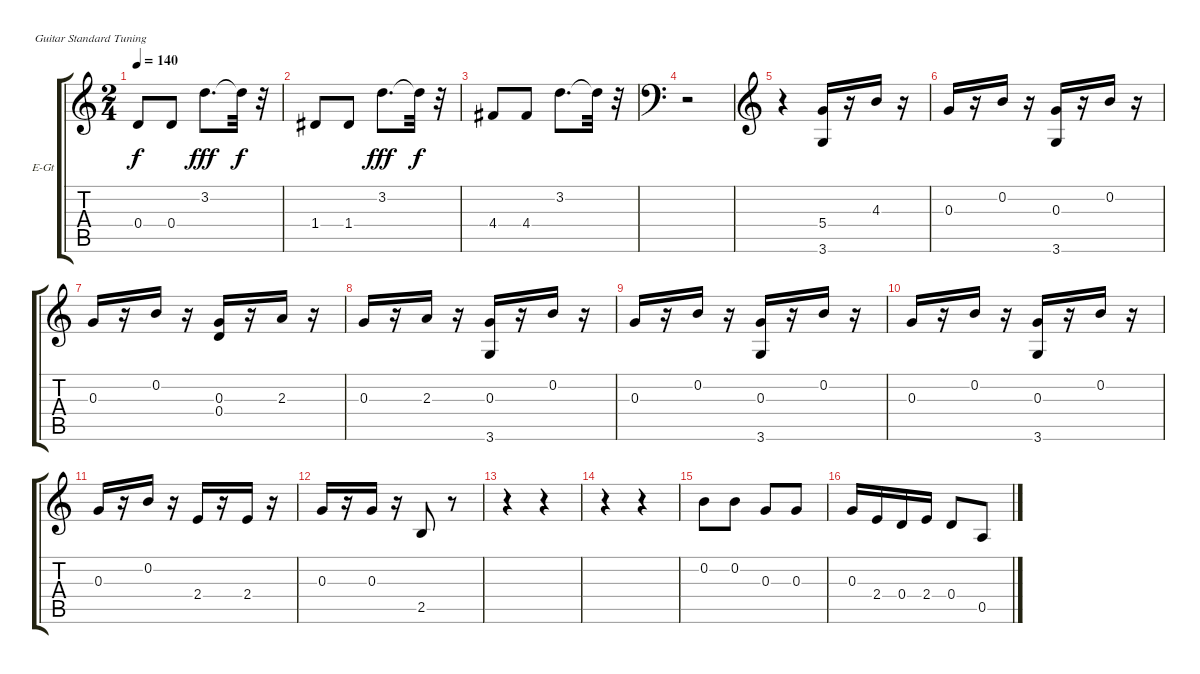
\bracketExtendMode groupsimilarinstruments
\firstSystemTrackNameOrientation horizontal
\otherSystemsTrackNameOrientation horizontal
\track ("Guitar 4/5" "E-Gt") {instrument distortionguitar}
\staff {score tabs}
\tuning (E4 B3 G3 D3 A2 E2)
\ts (2 4)
\tempo 140
\clef g2
\scale
0.333333
\ks c
0.4.8{dy f} 0.4.8 3.2.8{d dy fff} 3.2{t}.32{dy f} r.32 |
\scale
0.333333 1.4.8 1.4.8 3.2.8{d dy fff} 3.2{t}.32{dy f} r.32 |
\scale
0.333333 4.4.8 4.4.8 3.2.8{d} 3.2{t}.32 r.32 |
\clef f4
\scale
0.333333 r.2 |
\clef g2
\scale
0.333333 r.4 (3.6 5.4).16 r.16 4.3.16 r.16 |
\scale
0.333333 0.3.16 r.16 0.2.16 r.16 (3.6 0.3).16 r.16 0.2.16 r.16 |
\scale
0.333333 0.3.16 r.16 0.2.16 r.16 (0.4 0.3).16 r.16 2.3.16 r.16 |
\scale
0.333333 0.3.16 r.16 2.3.16 r.16 (3.6 0.3).16 r.16 0.2.16 r.16 |
\scale
0.333333 0.3.16 r.16 0.2.16 r.16 (3.6 0.3).16 r.16 0.2.16 r.16 |
\scale
0.333333 0.3.16 r.16 0.2.16 r.16 (3.6 0.3).16 r.16 0.2.16 r.16 |
\scale
0.333333 0.3.16 r.16 0.2.16 r.16 2.4.16 r.16 2.4.16 r.16 |
\scale
0.333333 0.3.16 r.16 0.3.16 r.16 2.5.8 r.8 |
\scale
0.333333 r.4 r.4 |
\scale
0.333333 r.4 r.4 |
\scale
0.333333 0.2.8 0.2.8 0.3.8 0.3.8 |
\scale
0.333333 0.3.16 2.4.16 0.4.16 2.4.16 0.4.8 0.5.8
